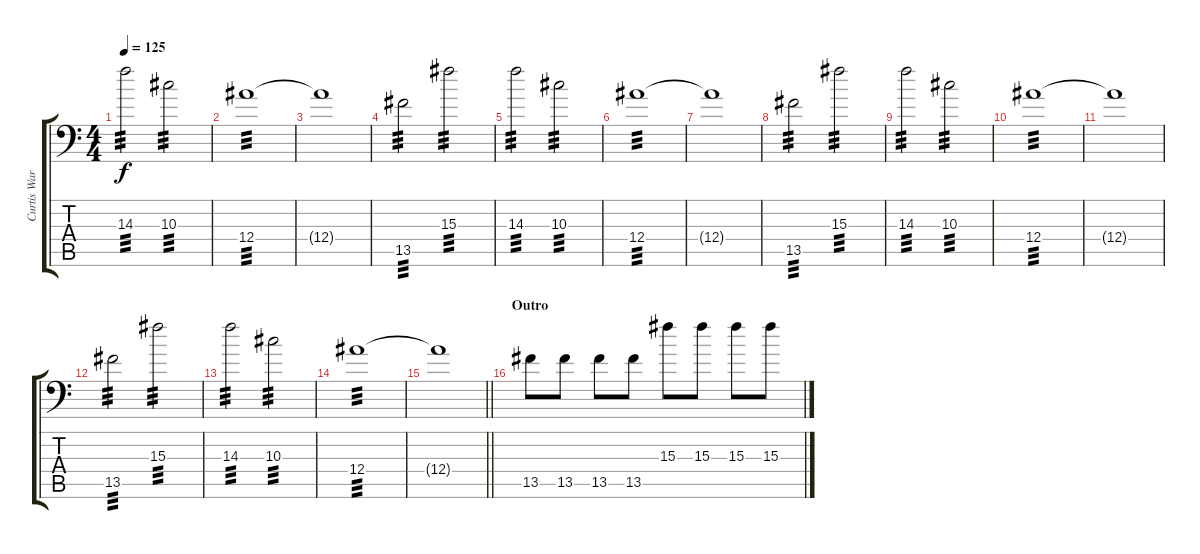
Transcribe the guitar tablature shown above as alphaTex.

\track ("Curtis Ward" "Curtis War") {instrument distortionguitar}
\staff {score tabs}
\tuning (C4 G3 Eb3 Bb2 F2 Bb1) {hide}
\ts (4 4)
\tempo 125
\clef f4
\ks c
14.3.2{tp 3 dy f} 10.3.2{tp 3} |
12.4.1{tp 3} |
12.4{t}.1 |
13.5.2{tp 3} 15.3.2{tp 3} |
14.3.2{tp 3} 10.3.2{tp 3} |
12.4.1{tp 3} |
12.4{t}.1 |
13.5.2{tp 3} 15.3.2{tp 3} |
14.3.2{tp 3} 10.3.2{tp 3} |
12.4.1{tp 3} |
12.4{t}.1 |
13.5.2{tp 3} 15.3.2{tp 3} |
14.3.2{tp 3} 10.3.2{tp 3} |
12.4.1{tp 3} |
\barLineRight lightlight
12.4{t}.1 |
\section ("" "Outro")
13.5.8{instrument electricguitarclean} 13.5.8 13.5.8 13.5.8 15.3.8 15.3.8 15.3.8 15.3.8
